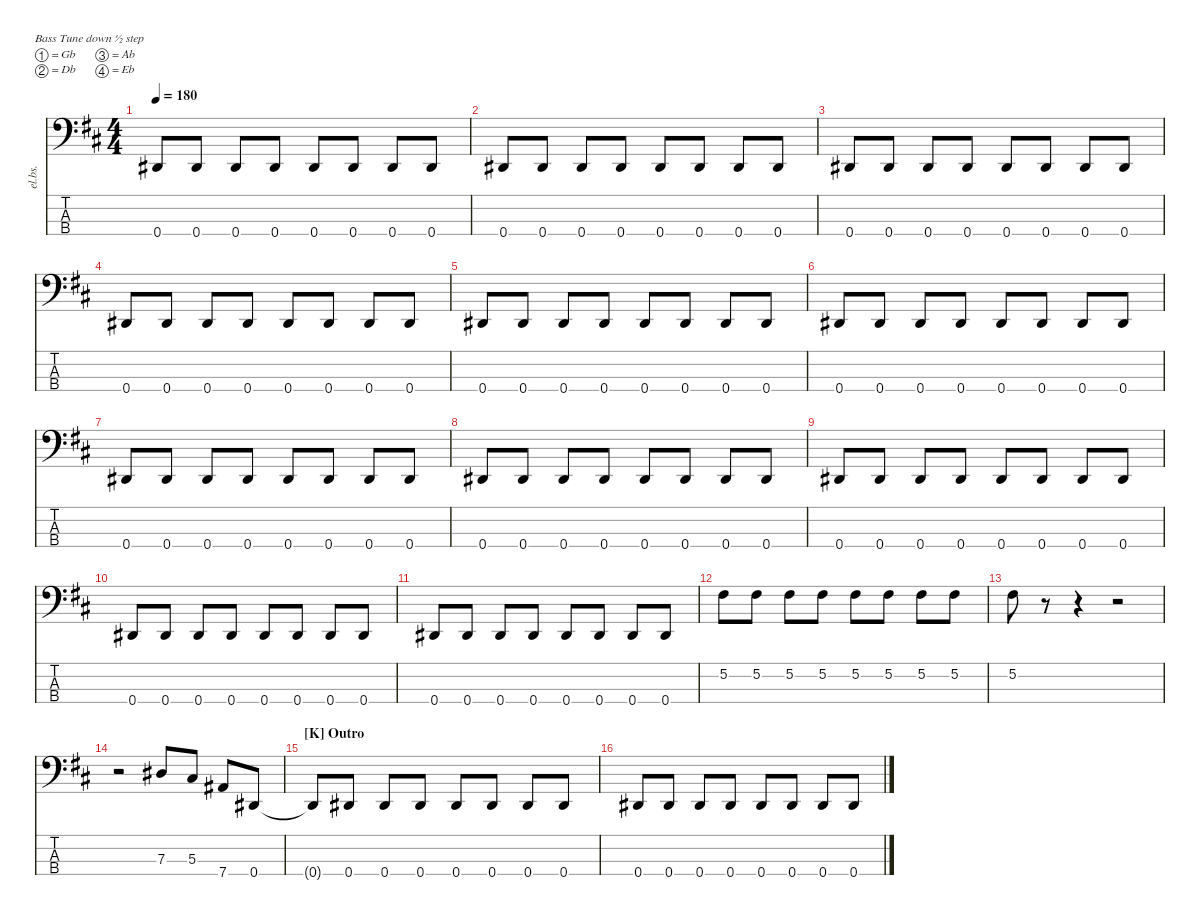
\defaultSystemsLayout 4
\hideDynamics
\bracketExtendMode nobrackets
\otherSystemsTrackNameOrientation horizontal
\track ("Bass" "el.bs.") {instrument electricbassfinger}
\staff {score tabs}
\tuning (Gb2 Db2 Ab1 Eb1)
\ts (4 4)
\tempo 180
\clef f4
\ks d
0.4{acc #}.8{dy f beam Up} 0.4{acc #}.8{beam Up} 0.4{acc #}.8{beam Up} 0.4{acc #}.8{beam Up} 0.4{acc #}.8{beam Up} 0.4{acc #}.8{beam Up} 0.4{acc #}.8{beam Up} 0.4{acc #}.8{beam Up} |
0.4{acc #}.8{beam Up} 0.4{acc #}.8{beam Up} 0.4{acc #}.8{beam Up} 0.4{acc #}.8{beam Up} 0.4{acc #}.8{beam Up} 0.4{acc #}.8{beam Up} 0.4{acc #}.8{beam Up} 0.4{acc #}.8{beam Up} |
0.4{acc #}.8{beam Up} 0.4{acc #}.8{beam Up} 0.4{acc #}.8{beam Up} 0.4{acc #}.8{beam Up} 0.4{acc #}.8{beam Up} 0.4{acc #}.8{beam Up} 0.4{acc #}.8{beam Up} 0.4{acc #}.8{beam Up} |
0.4{acc #}.8{beam Up} 0.4{acc #}.8{beam Up} 0.4{acc #}.8{beam Up} 0.4{acc #}.8{beam Up} 0.4{acc #}.8{beam Up} 0.4{acc #}.8{beam Up} 0.4{acc #}.8{beam Up} 0.4{acc #}.8{beam Up} |
0.4{acc #}.8{beam Up} 0.4{acc #}.8{beam Up} 0.4{acc #}.8{beam Up} 0.4{acc #}.8{beam Up} 0.4{acc #}.8{beam Up} 0.4{acc #}.8{beam Up} 0.4{acc #}.8{beam Up} 0.4{acc #}.8{beam Up} |
0.4{acc #}.8{beam Up} 0.4{acc #}.8{beam Up} 0.4{acc #}.8{beam Up} 0.4{acc #}.8{beam Up} 0.4{acc #}.8{beam Up} 0.4{acc #}.8{beam Up} 0.4{acc #}.8{beam Up} 0.4{acc #}.8{beam Up} |
0.4{acc #}.8{beam Up} 0.4{acc #}.8{beam Up} 0.4{acc #}.8{beam Up} 0.4{acc #}.8{beam Up} 0.4{acc #}.8{beam Up} 0.4{acc #}.8{beam Up} 0.4{acc #}.8{beam Up} 0.4{acc #}.8{beam Up} |
0.4{acc #}.8{beam Up} 0.4{acc #}.8{beam Up} 0.4{acc #}.8{beam Up} 0.4{acc #}.8{beam Up} 0.4{acc #}.8{beam Up} 0.4{acc #}.8{beam Up} 0.4{acc #}.8{beam Up} 0.4{acc #}.8{beam Up} |
0.4{acc #}.8{beam Up} 0.4{acc #}.8{beam Up} 0.4{acc #}.8{beam Up} 0.4{acc #}.8{beam Up} 0.4{acc #}.8{beam Up} 0.4{acc #}.8{beam Up} 0.4{acc #}.8{beam Up} 0.4{acc #}.8{beam Up} |
0.4{acc #}.8{beam Up} 0.4{acc #}.8{beam Up} 0.4{acc #}.8{beam Up} 0.4{acc #}.8{beam Up} 0.4{acc #}.8{beam Up} 0.4{acc #}.8{beam Up} 0.4{acc #}.8{beam Up} 0.4{acc #}.8{beam Up} |
0.4{acc #}.8{beam Up} 0.4{acc #}.8{beam Up} 0.4{acc #}.8{beam Up} 0.4{acc #}.8{beam Up} 0.4{acc #}.8{beam Up} 0.4{acc #}.8{beam Up} 0.4{acc #}.8{beam Up} 0.4{acc #}.8{beam Up} |
5.2{acc #}.8{beam Down} 5.2{acc #}.8{beam Down} 5.2{acc #}.8{beam Down} 5.2{acc #}.8{beam Down} 5.2{acc #}.8{beam Down} 5.2{acc #}.8{beam Down} 5.2{acc #}.8{beam Down} 5.2{acc #}.8{beam Down} |
5.2{acc #}.8{beam Down} r.8{beam Down} r.4{beam Down} r.2{beam Down} |
r.2{beam Down} 7.3{acc #}.8{beam Up} 5.3{acc #}.8{beam Up} 7.4{acc #}.8{beam Up} 0.4{acc #}.8{beam Up} |
\section ("K" "Outro")
0.4{t acc #}.8{dy mf beam Up} 0.4{acc #}.8{beam Up} 0.4{acc #}.8{beam Up} 0.4{acc #}.8{beam Up} 0.4{acc #}.8{beam Up} 0.4{acc #}.8{beam Up} 0.4{acc #}.8{beam Up} 0.4{acc #}.8{beam Up} |
0.4{acc #}.8{beam Up} 0.4{acc #}.8{beam Up} 0.4{acc #}.8{beam Up} 0.4{acc #}.8{beam Up} 0.4{acc #}.8{beam Up} 0.4{acc #}.8{beam Up} 0.4{acc #}.8{beam Up} 0.4{acc #}.8{beam Up}
